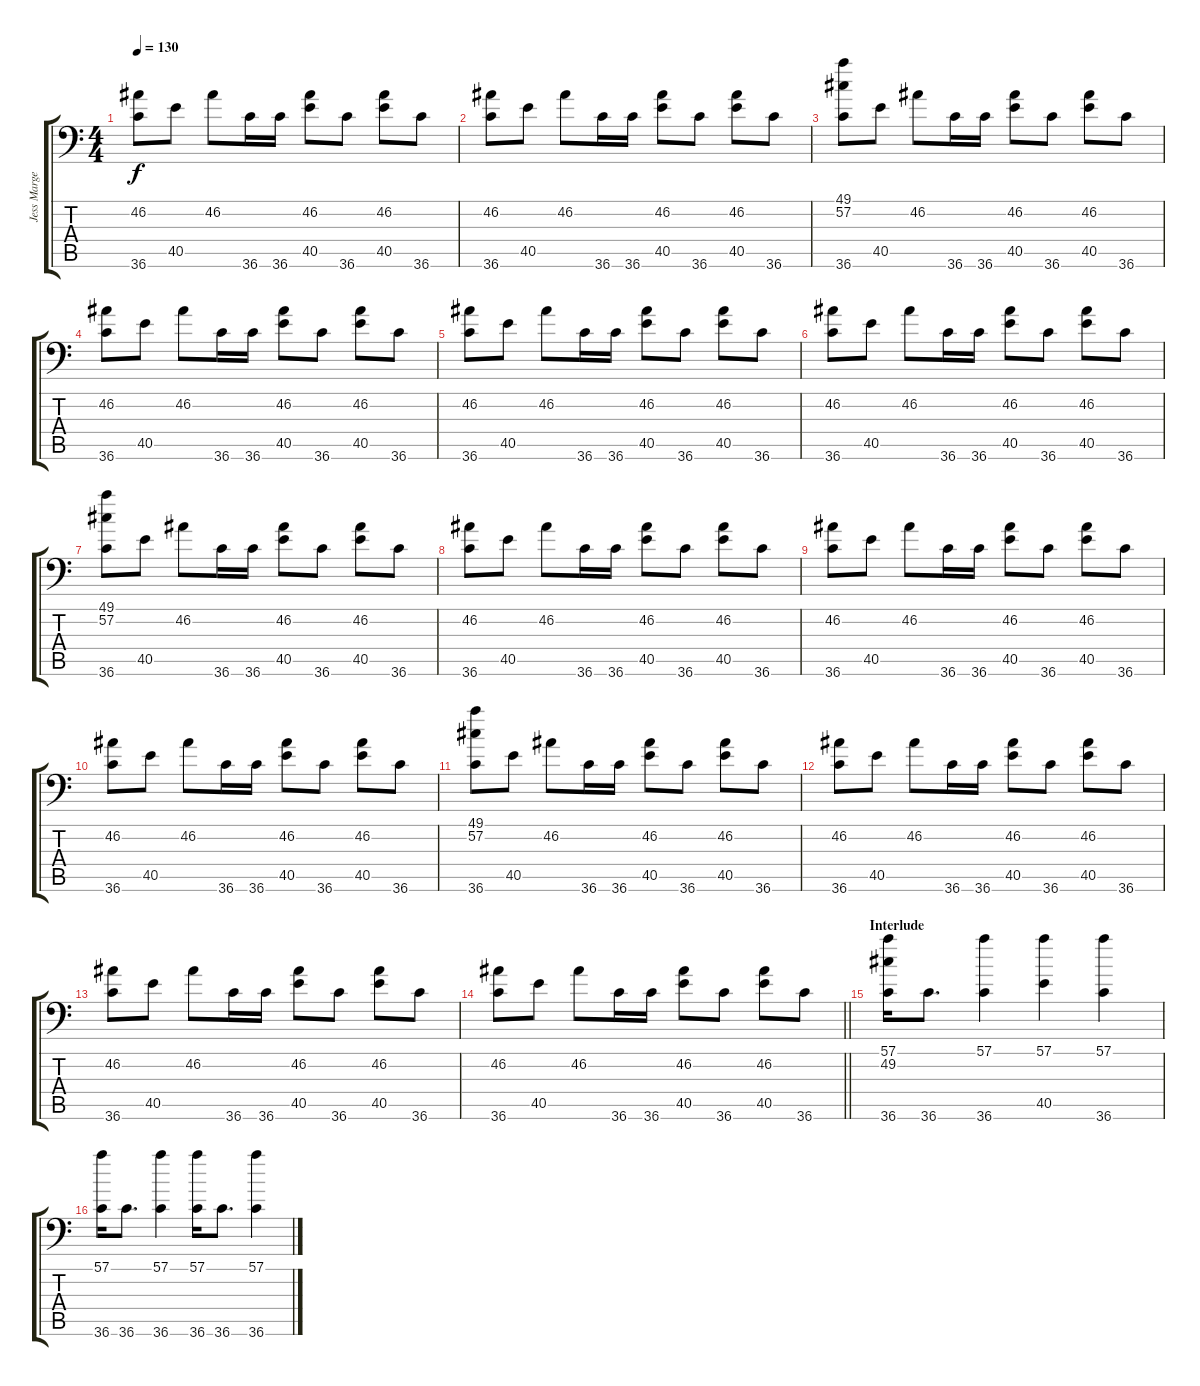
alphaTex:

\track ("Jess Margera" "Jess Marge") {instrument acousticgrandpiano}
\staff {score tabs}
\tuning (C-1 C-1 C-1 C-1 C-1 C-1) {hide}
\ts (4 4)
\tempo 130
\clef f4
\ks c
(46.2 36.6).8{dy f} 40.5.8 46.2.8 36.6.16 36.6.16 (46.2 40.5).8 36.6.8 (46.2 40.5).8 36.6.8 |
(46.2 36.6).8 40.5.8 46.2.8 36.6.16 36.6.16 (46.2 40.5).8 36.6.8 (46.2 40.5).8 36.6.8 |
(49.1 57.2 36.6).8 40.5.8 46.2.8 36.6.16 36.6.16 (46.2 40.5).8 36.6.8 (46.2 40.5).8 36.6.8 |
(46.2 36.6).8 40.5.8 46.2.8 36.6.16 36.6.16 (46.2 40.5).8 36.6.8 (46.2 40.5).8 36.6.8 |
(46.2 36.6).8 40.5.8 46.2.8 36.6.16 36.6.16 (46.2 40.5).8 36.6.8 (46.2 40.5).8 36.6.8 |
(46.2 36.6).8 40.5.8 46.2.8 36.6.16 36.6.16 (46.2 40.5).8 36.6.8 (46.2 40.5).8 36.6.8 |
(49.1 57.2 36.6).8 40.5.8 46.2.8 36.6.16 36.6.16 (46.2 40.5).8 36.6.8 (46.2 40.5).8 36.6.8 |
(46.2 36.6).8 40.5.8 46.2.8 36.6.16 36.6.16 (46.2 40.5).8 36.6.8 (46.2 40.5).8 36.6.8 |
(46.2 36.6).8 40.5.8 46.2.8 36.6.16 36.6.16 (46.2 40.5).8 36.6.8 (46.2 40.5).8 36.6.8 |
(46.2 36.6).8 40.5.8 46.2.8 36.6.16 36.6.16 (46.2 40.5).8 36.6.8 (46.2 40.5).8 36.6.8 |
(49.1 57.2 36.6).8 40.5.8 46.2.8 36.6.16 36.6.16 (46.2 40.5).8 36.6.8 (46.2 40.5).8 36.6.8 |
(46.2 36.6).8 40.5.8 46.2.8 36.6.16 36.6.16 (46.2 40.5).8 36.6.8 (46.2 40.5).8 36.6.8 |
(46.2 36.6).8 40.5.8 46.2.8 36.6.16 36.6.16 (46.2 40.5).8 36.6.8 (46.2 40.5).8 36.6.8 |
\barLineRight lightlight
(46.2 36.6).8 40.5.8 46.2.8 36.6.16 36.6.16 (46.2 40.5).8 36.6.8 (46.2 40.5).8 36.6.8 |
\section ("" "Interlude")
(57.1 49.2 36.6).16 36.6.8{d} (57.1 36.6).4 (57.1 40.5).4 (57.1 36.6).4 |
(57.1 36.6).16 36.6.8{d} (57.1 36.6).4 (57.1 36.6).16 36.6.8{d} (57.1 36.6).4
